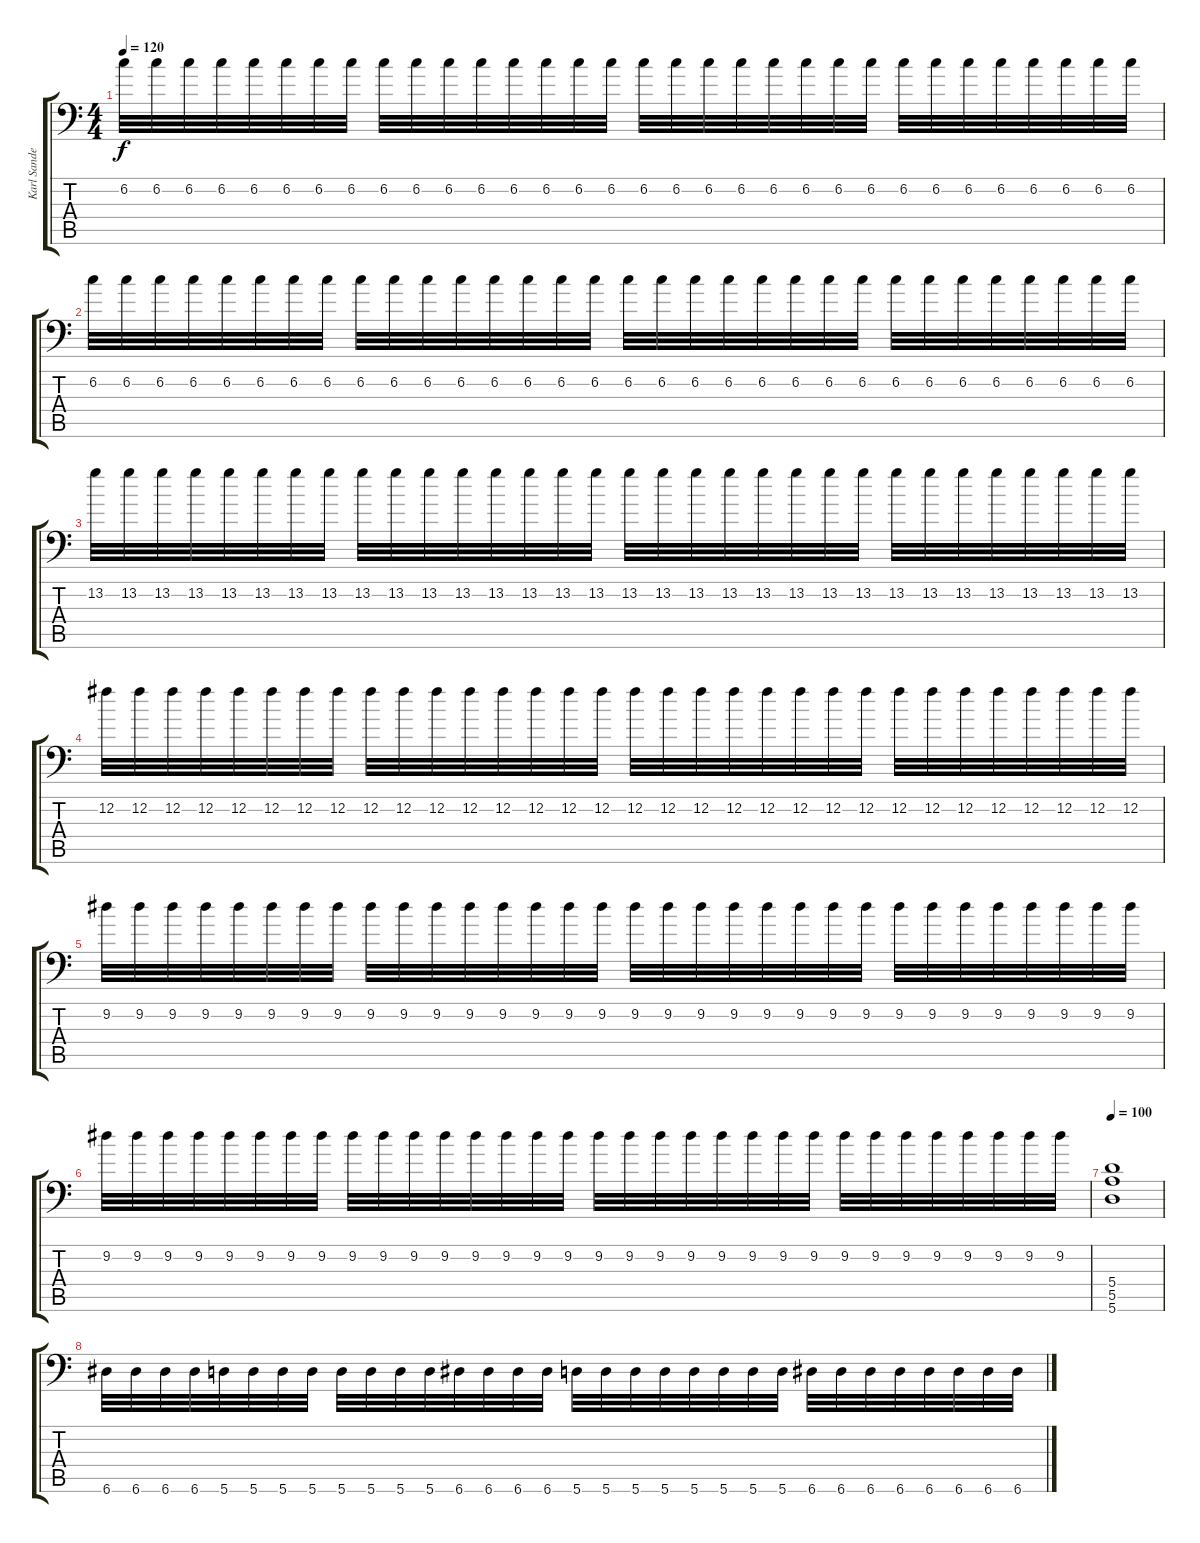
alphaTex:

\track ("Karl Sanders" "Karl Sande") {instrument distortionguitar}
\staff {score tabs}
\tuning (B3 Gb3 D3 A2 E2 A1) {hide}
\ts (4 4)
\tempo 120
\clef f4
\ks c
6.2.32{dy f} 6.2.32 6.2.32 6.2.32 6.2.32 6.2.32 6.2.32 6.2.32 6.2.32 6.2.32 6.2.32 6.2.32 6.2.32 6.2.32 6.2.32 6.2.32 6.2.32 6.2.32 6.2.32 6.2.32 6.2.32 6.2.32 6.2.32 6.2.32 6.2.32 6.2.32 6.2.32 6.2.32 6.2.32 6.2.32 6.2.32 6.2.32 |
6.2.32 6.2.32 6.2.32 6.2.32 6.2.32 6.2.32 6.2.32 6.2.32 6.2.32 6.2.32 6.2.32 6.2.32 6.2.32 6.2.32 6.2.32 6.2.32 6.2.32 6.2.32 6.2.32 6.2.32 6.2.32 6.2.32 6.2.32 6.2.32 6.2.32 6.2.32 6.2.32 6.2.32 6.2.32 6.2.32 6.2.32 6.2.32 |
13.2.32 13.2.32 13.2.32 13.2.32 13.2.32 13.2.32 13.2.32 13.2.32 13.2.32 13.2.32 13.2.32 13.2.32 13.2.32 13.2.32 13.2.32 13.2.32 13.2.32 13.2.32 13.2.32 13.2.32 13.2.32 13.2.32 13.2.32 13.2.32 13.2.32 13.2.32 13.2.32 13.2.32 13.2.32 13.2.32 13.2.32 13.2.32 |
12.2.32 12.2.32 12.2.32 12.2.32 12.2.32 12.2.32 12.2.32 12.2.32 12.2.32 12.2.32 12.2.32 12.2.32 12.2.32 12.2.32 12.2.32 12.2.32 12.2.32 12.2.32 12.2.32 12.2.32 12.2.32 12.2.32 12.2.32 12.2.32 12.2.32 12.2.32 12.2.32 12.2.32 12.2.32 12.2.32 12.2.32 12.2.32 |
9.2.32 9.2.32 9.2.32 9.2.32 9.2.32 9.2.32 9.2.32 9.2.32 9.2.32 9.2.32 9.2.32 9.2.32 9.2.32 9.2.32 9.2.32 9.2.32 9.2.32 9.2.32 9.2.32 9.2.32 9.2.32 9.2.32 9.2.32 9.2.32 9.2.32 9.2.32 9.2.32 9.2.32 9.2.32 9.2.32 9.2.32 9.2.32 |
9.2.32 9.2.32 9.2.32 9.2.32 9.2.32 9.2.32 9.2.32 9.2.32 9.2.32 9.2.32 9.2.32 9.2.32 9.2.32 9.2.32 9.2.32 9.2.32 9.2.32 9.2.32 9.2.32 9.2.32 9.2.32 9.2.32 9.2.32 9.2.32 9.2.32 9.2.32 9.2.32 9.2.32 9.2.32 9.2.32 9.2.32 9.2.32 |
\tempo 100
(5.4 5.5 5.6).1 |
6.6.32 6.6.32 6.6.32 6.6.32 5.6.32 5.6.32 5.6.32 5.6.32 5.6.32 5.6.32 5.6.32 5.6.32 6.6.32 6.6.32 6.6.32 6.6.32 5.6.32 5.6.32 5.6.32 5.6.32 5.6.32 5.6.32 5.6.32 5.6.32 6.6.32 6.6.32 6.6.32 6.6.32 6.6.32 6.6.32 6.6.32 6.6.32
